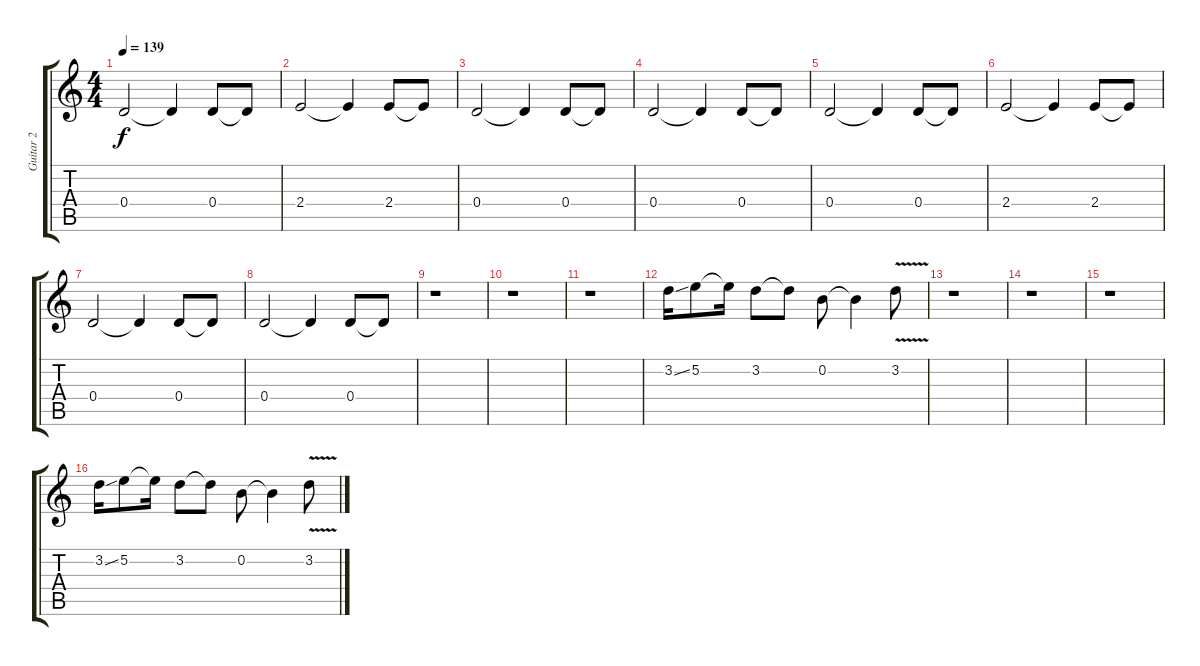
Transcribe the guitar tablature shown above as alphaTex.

\track ("Guitar 2" "Guitar 2") {instrument electricguitarclean}
\staff {score tabs}
\tuning (E4 B3 G3 D3 A2 D2) {hide}
\ts (4 4)
\tempo 139
\clef g2
\ks c
0.4.2{dy f} 0.4{t}.4 0.4.8 0.4{t}.8 |
2.4.2 2.4{t}.4 2.4.8 2.4{t}.8 |
0.4.2 0.4{t}.4 0.4.8 0.4{t}.8 |
0.4.2 0.4{t}.4 0.4.8 0.4{t}.8 |
0.4.2 0.4{t}.4 0.4.8 0.4{t}.8 |
2.4.2 2.4{t}.4 2.4.8 2.4{t}.8 |
0.4.2 0.4{t}.4 0.4.8 0.4{t}.8 |
0.4.2 0.4{t}.4 0.4.8 0.4{t}.8 |
r.1 |
r.1 |
r.1 |
3.2{ss}.16 5.2.8 5.2{t}.16 3.2.8 3.2{t}.8 0.2.8 0.2{t}.4 3.2{v}.8 |
r.1 |
r.1 |
r.1 |
3.2{ss}.16 5.2.8 5.2{t}.16 3.2.8 3.2{t}.8 0.2.8 0.2{t}.4 3.2{v}.8
